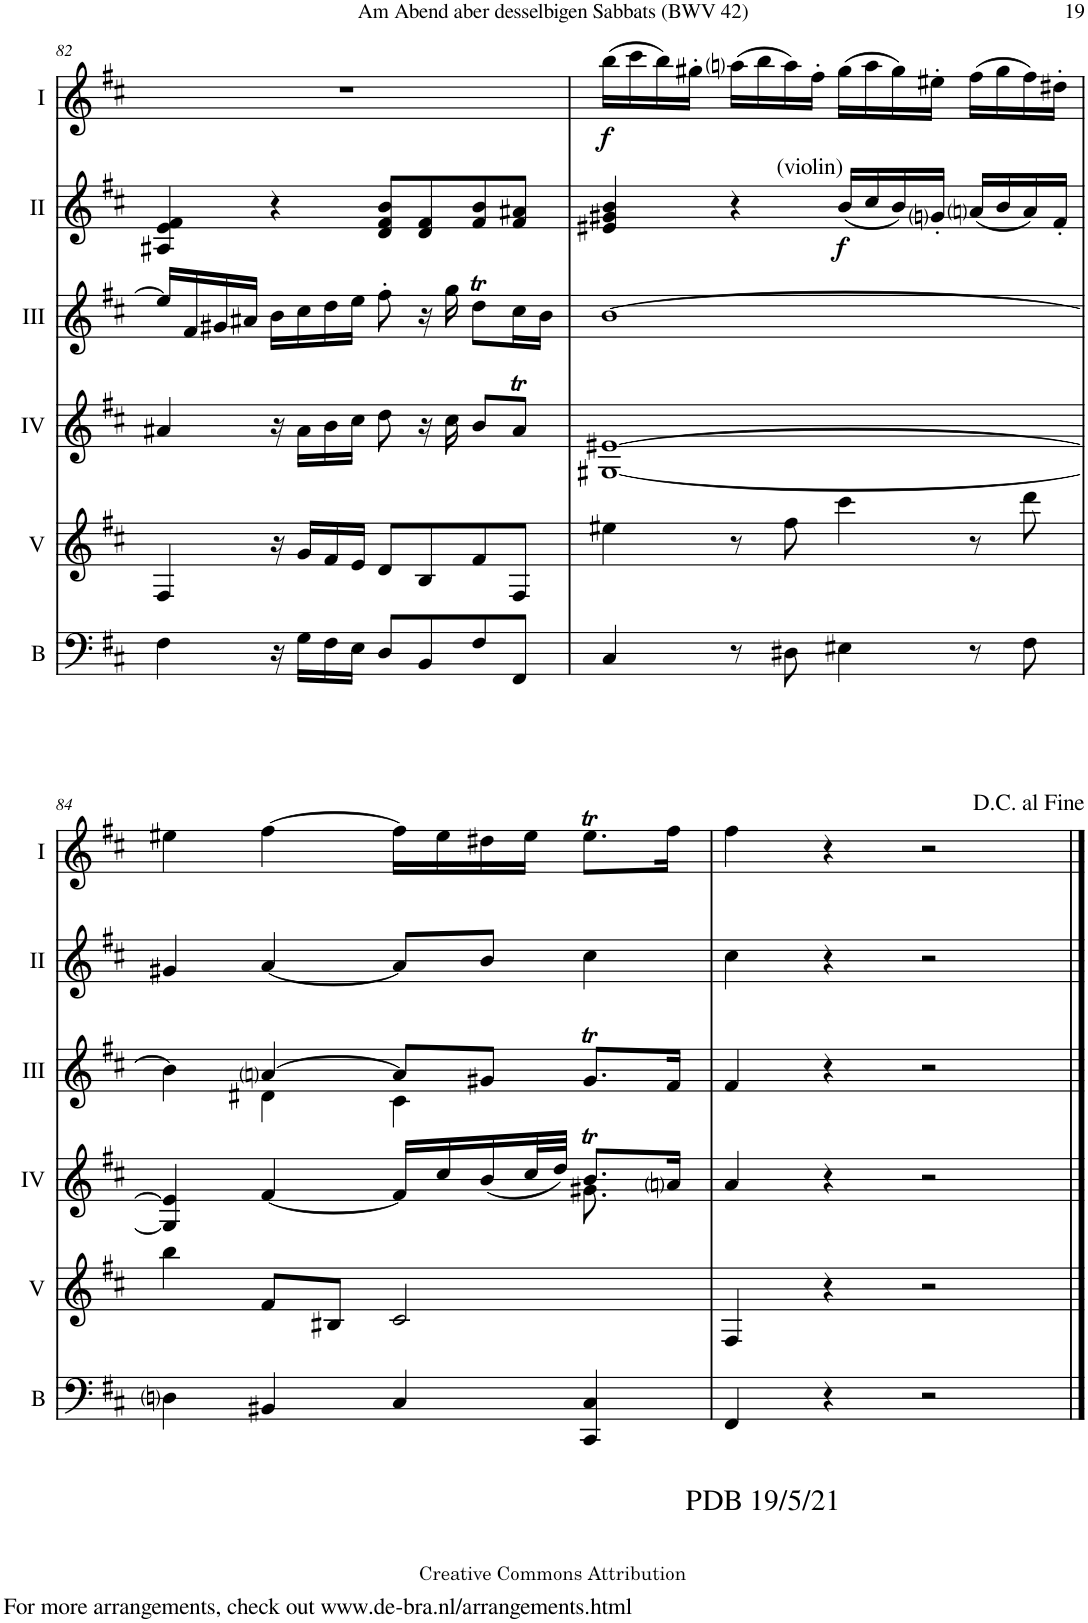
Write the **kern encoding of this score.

**kern	**kern	**kern	**kern	**kern	**dynam	**kern	**dynam
*part6	*part5	*part4	*part3	*part2	*part2	*part1	*part1
*staff6	*staff5	*staff4	*staff3	*staff2	*staff2	*staff1	*staff1
*I"Bass	*I"Acc. 5	*I"Acc. 4	*I"Acc. 3	*I"Acc. 2	*	*I"Acc. 1	*
*I'B	*	*	*	*	*	*	*
!!LO:PB:g=z
*clefF4	*clefG2	*clefG2	*clefG2	*clefG2	*	*clefG2	*
*Trd7c12	*Trd7c12	*	*	*Trd7c12	*	*	*
*k[f#c#]	*k[f#c#]	*k[f#c#]	*k[f#c#]	*k[f#c#]	*	*k[f#c#]	*
*M2/2	*M2/2	*M2/2	*M2/2	*M2/2	*	*M2/2	*
*met(c|)	*met(c|)	*met(c|)	*met(c|)	*met(c|)	*	*met(c|)	*
=82	=82	=82	=82	=82	=82	=82	=82
4F#\	4F#/	4a#X/	16ee/LL]	4a#X/ 4ee/ 4ff#/	.	1r	.
.	.	.	16f#/	.	.	.	.
.	.	.	16g#X/	.	.	.	.
.	.	.	16a#X/JJ	.	.	.	.
16r	16r	16r	16b\LL	4r	.	.	.
16G\LL	16g/LL	16a#\LL	16cc#\	.	.	.	.
16F#\	16f#/	16b\	16dd\	.	.	.	.
16E\JJ	16e/JJ	16cc#\JJ	16ee\JJ	.	.	.	.
8D/L	8d/L	8dd\	8ff#'\	8dd/ 8ff#/ 8bb/L	.	.	.
8BB/	8B/	16r	16r	8dd/ 8ff#/	.	.	.
.	.	16cc#\	16gg\	.	.	.	.
8F#/	8f#/	8b/L	8ddT\L	8ff#/ 8bb/	.	.	.
8FF#/J	8F#/J	8a#t/J	16cc#\L	8ff#/ 8aa#X/J	.	.	.
.	.	.	16b\JJ	.	.	.	.
=83	=83	=83	=83	=83	=83	=83	=83
!	!	!	!	!	!	!	!LO:DY:b
4C#/	4ee#X\	[1G#X [1e#X	[1b	4ee#X/ 4gg#X/ 4bb/	.	(16bb\LL	f
.	.	.	.	.	.	16ccc#\	.
.	.	.	.	.	.	16bb\)	.
.	.	.	.	.	.	16gg#X'\JJ	.
8r	8r	.	.	4r	.	(16aani\LL	.
.	.	.	.	.	.	16bb\	.
8D#X\	8ff#\	.	.	.	.	16aa\)	.
.	.	.	.	.	.	16ff#'\JJ	.
!	!	!	!	!LO:TX:a:t=(violin)	!	!	!
!	!	!	!	!	!LO:DY:b	!	!
4E#X\	4ccc#\	.	.	(16bb/LL	f	(16gg#\LL	.
.	.	.	.	16ccc#/	.	16aa\	.
.	.	.	.	16bb/)	.	16gg#\)	.
.	.	.	.	16ggni'/JJ	.	16ee#X'\JJ	.
8r	8r	.	.	(16aani/LL	.	(16ff#\LL	.
.	.	.	.	16bb/	.	16gg#\	.
8F#\	8ddd\	.	.	16aa/)	.	16ff#\)	.
.	.	.	.	16ff#'/JJ	.	16dd#X'\JJ	.
!!LO:LB:g=z
=84	=84	=84	=84	=84	=84	=84	=84
*	*	*^	*^	*	*	*	*
4Dni\	4bb\	4G#/] 4e#/]	4ryy	4b\]	4ryy	4gg#X/	.	4ee#X\	.
4BB#X/	8f#/L	[4f#/	4ryy	[4ani/	4d#X\	[4aa/	.	[4ff#\	.
.	8B#X/J	.	.	.	.	.	.	.	.
4C#/	2c#/	16f#/LL]	4ryy	8a/L]	4c#\	8aa/L]	.	16ff#\LL]	.
.	.	16cc#/	.	.	.	.	.	16ee#\	.
.	.	(16b/	.	8g#X/J	.	8bb/J	.	16dd#X\	.
.	.	32cc#/L	.	.	.	.	.	16ee#\JJ	.
.	.	32dd/JJJ)	.	.	.	.	.	.	.
4CC#/ 4C#/	.	8.bT/L	8.g#X\	8.g#t/L	4ryy	4ccc#\	.	8.ee#t\L	.
.	.	16ani/Jk	16ryy	16f#/Jk	.	.	.	16ff#\Jk	.
*	*	*	*	*v	*v	*	*	*	*
=85	=85	=85	=85	=85	=85	=85	=85	=85
!	!	!	!	!	!	!	!LO:TX:b:t=PDB 19/5/21	!
!	!	!	!	!	!	!	!LO:TX:b:t=For more arrangements, check out www.de-bra.nl/arrangements.html	!
*	*	*v	*v	*	*	*	*	*
4FF#/	4F#/	4a/	4f#/	4ccc#\	.	4ff#\	.
4r	4r	4r	4r	4r	.	4r	.
2r	2r	2r	2r	2r	.	2r	.
==	==	==	==	==	==	==	==
*-	*-	*-	*-	*-	*-	*-	*-
